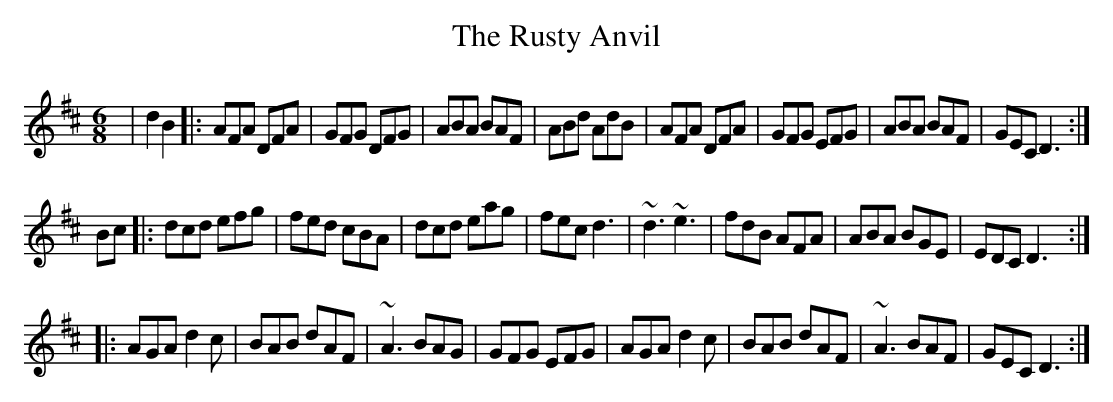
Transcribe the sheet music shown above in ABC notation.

X:1
T: The Rusty Anvil
M: 6/8
L: 1/8
K: Dmaj
| d2 B2 |: AFA DFA | GFG DFG | ABA BAF | ABd AdB | AFA DFA | GFG EFG | ABA BAF | GEC D3 :|
Bc |:dcd efg | fed cBA | dcd eag |fec d3 | ~d3 ~e3 | fdB AFA | ABA BGE | EDC D3 :|
|: AGA d2c | BAB dAF | ~A3 BAG | GFG EFG | AGA d2c | BAB dAF | ~A3 BAF | GEC D3 :|
